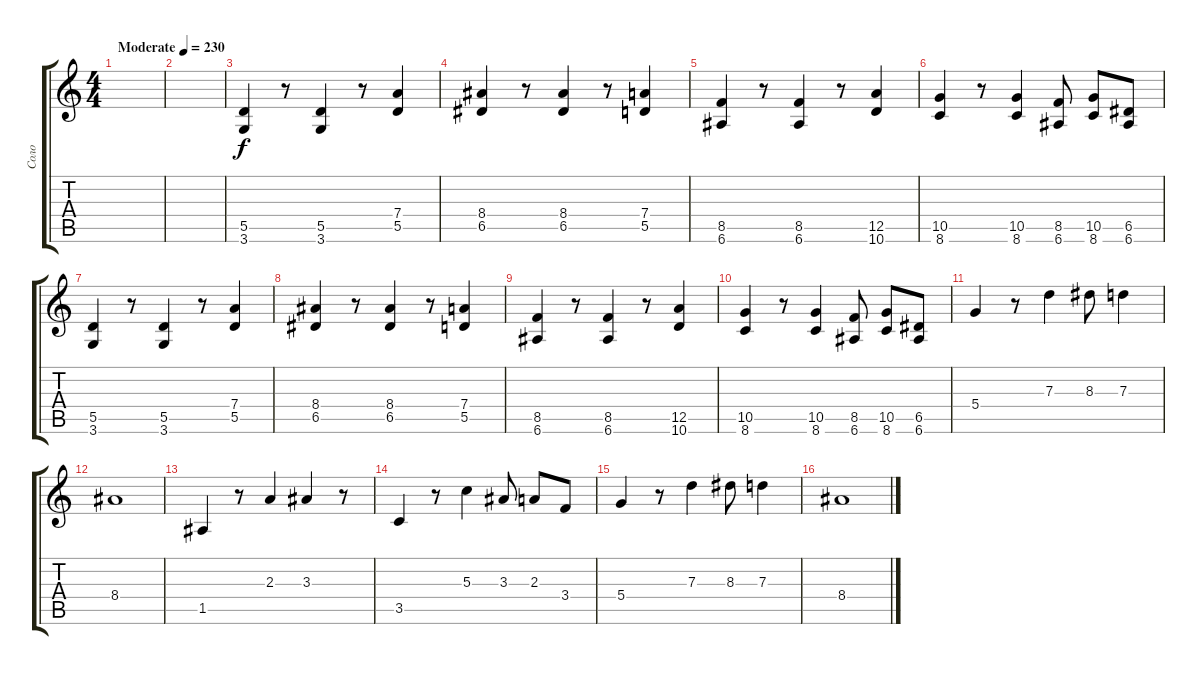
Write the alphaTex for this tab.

\track ("Соло" "Соло") {instrument overdrivenguitar}
\staff {score tabs}
\tuning (E4 B3 G3 D3 A2 E2) {hide}
\ts (4 4)
\tempo (230 "Moderate")
\clef g2
\ks c
|
|
(5.5 3.6).4 r.8 (5.5 3.6).4 r.8 (7.4 5.5).4 |
(8.4 6.5).4 r.8 (8.4 6.5).4 r.8 (7.4 5.5).4 |
(8.5 6.6).4 r.8 (8.5 6.6).4 r.8 (12.5 10.6).4 |
(10.5 8.6).4 r.8 (10.5 8.6).4 (8.5 6.6).8 (10.5 8.6).8 (6.5 6.6).8 |
(5.5 3.6).4 r.8 (5.5 3.6).4 r.8 (7.4 5.5).4 |
(8.4 6.5).4 r.8 (8.4 6.5).4 r.8 (7.4 5.5).4 |
(8.5 6.6).4 r.8 (8.5 6.6).4 r.8 (12.5 10.6).4 |
(10.5 8.6).4 r.8 (10.5 8.6).4 (8.5 6.6).8 (10.5 8.6).8 (6.5 6.6).8 |
5.4.4 r.8 7.3.4 8.3.8 7.3.4 |
8.4.1 |
1.5.4 r.8 2.3.4 3.3.4 r.8 |
3.5.4 r.8 5.3.4 3.3.8 2.3.8 3.4.8 |
5.4.4 r.8 7.3.4 8.3.8 7.3.4 |
8.4.1
